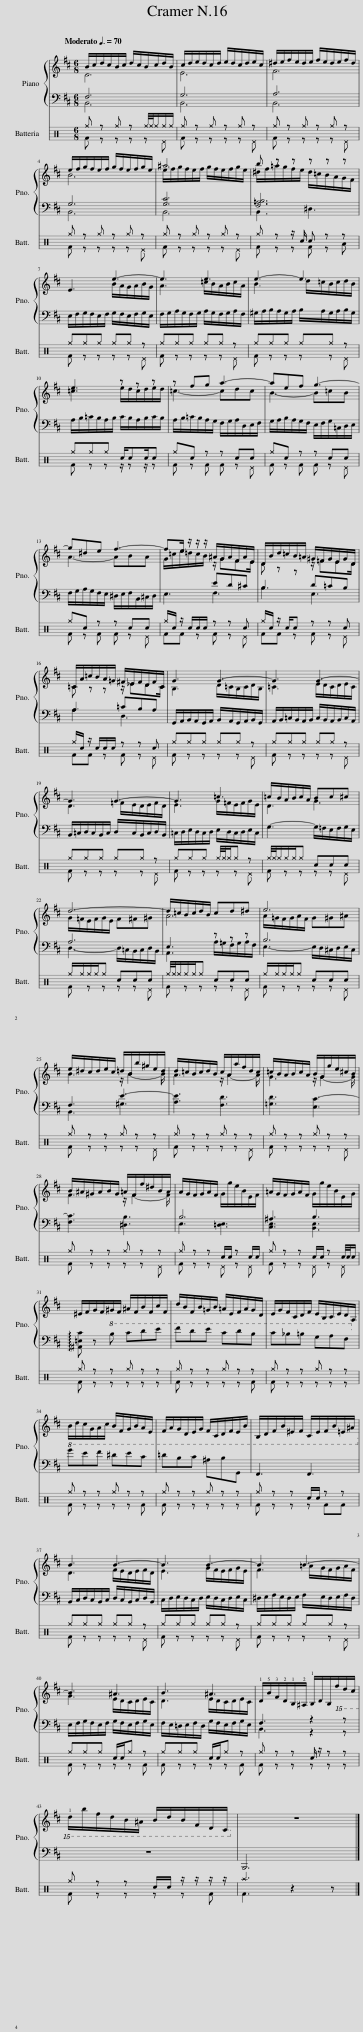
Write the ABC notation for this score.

X:1
%%score { ( 1 2 ) | ( 3 4 ) } ( 5 6 )
L:1/8
Q:3/8=70
M:6/8
I:linebreak $
K:D
V:1 treble
V:2 treble
V:3 bass
V:4 bass
V:5 perc
K:none
V:6 perc
K:none
V:1
 B/c/d/c/B/c/ d/c/B/c/d/B/ | c/d/e/d/c/d/ e/d/c/d/e/c/ | ^d/e/f/e/d/e/ f/e/d/e/f/d/ |$ e/f/g/f/e/f/ g/f/e/f/g/e/ | e/f/g/f/e/f/ g/f/e/f/g/e/ | %5
 ^d/f/=a/g/f/e/ d/=c/B/A/G/F/ |$ E3 e3- | e3 e3 | e3- e3 |$ e3 z z z | %10
 z fg a3- | aef g3- |$ g^de f3- | fe/ z/ z/ z/ z/ GFE/ | D z z z/ =FED/ |$ %15
 =C z z z/ _EDC/ | G3 G3- | G3 G3- |$ G3 G3- | G3 =c3 | %20
 =c/B/A/B/c/A/ Bc^c |$ d6- | d/=c/B/c/d/B/ cd^d | e6 |$ e/^d/c/d/e/c/ =d/B/-b/^g/e/d/ | %25
 d/=c/B/c/d/B/ c/A/-a/f/d/c/ | =c/B/A/B/c/A/ B/G/-g/e/^c/B/ |$ B/^A/^G/A/B/G/ =A/F/-f/^d/B/A/ | A/G/F/G/A/F/ G/g/e/B/E/F/ | =A/G/F/G/A/F/ G/g/e/B/E/G/ |$ %30
 ^E/F/G/F/^G/F/ ^A/F/B/F/c/F/ | d/B/F/B/=G/B/ =A/E/F/A/G/D/ | E/G/F/C/D/F/ E/B,/C/E/D/A,/ |$!8vb(! B,/D/C/G,/A,/C/ B,/F,/G,/B,/A,/E,/ | F,/A,/G,/D,/E,/G,/ F,/C,/D,/F,/E,/B,/ | %35
 B,,/D,/F,/B,/^E,/F,/ C,/E,/F,/B,/=E,/^A,/!8vb)! |$ B3 B3- | B3 B3- | B3 B3- |$ B3 ^A3 | %40
 B3 ^A3 | !1!D/!5!B/!3!F/!2!D/!1!B,/!2!^A,/ !1!B,/D/B,/!8vb(!F,/D,/C,/ |$ !1!D,/B,/F,/D,/B,,/^A,,/ B,,/D,/B,,/F,,/D,,/C,,/!8vb)! | z6 |] %44
V:2
 D6 | E6 | F6 |$ B6 | ^a6 | %5
 b z z z z z |$ x3 B/A/G/A/B/G/ | A3 =c/B/A/B/c/A/ | B3 d/=c/B/c/d/B/ |$ =c3 e/d/c/d/e/d/ | %10
 =c3- cdc | B3- B=cB |$ A3- ABA | G/=c/e/=d/c/B/ ^A/G/A/F/A/E/ | D/B/d/=c/B/=A/ ^G/=F/G/E/G/D/ |$ %15
 =C/A/=c/B/A/=G/ ^F/_E/F/D/F/C/ | B,3 D/=C/B,/C/D/B,/ | =C3 E/D/C/D/E/C/ |$ D3 =F/E/D/E/F/D/ | E3 G/=F/E/F/G/E/ | %20
 D3 G3 |$ G/=F/E/F/G/E/ F^F^G | A6 | A/=G/F/G/A/F/ G^G^A |$ B3 z/ B2 B/ | %25
 A3 z/ A2 A/ | G3 z/ G2 G/ |$ F3 z/ F2 F/ | x6 | x6 |$ %30
 x6 | x6 | x6 |$!8vb(! x6 | x6 | %35
 x6!8vb)! |$ D3 F/E/D/E/F/D/ | E3 G/F/E/F/G/E/ | F3 =A/G/F/G/A/F/ |$ G3 E/D/C/D/E/C/ | %40
 D3 E/D/C/D/E/C/ | x9/2!8vb(! x3/2 |$ x6!8vb)! | x6 |] %44
V:3
 F,6 | G,6 | A,6 |$ G,6 | [G,C]6 | %5
 [F,=A,B,]6 |$ E,/F,/G,/F,/E,/F,/ G,/F,/E,/F,/G,/E,/ | F,/G,/A,/G,/F,/G,/ A,/G,/F,/G,/A,/F,/ | ^G,/A,/B,/A,/G,/A,/ B,/A,/G,/A,/B,/G,/ |$ A,/B,/=C/B,/A,/B,/ C/B,/A,/B,/C/B,/ | %10
 A,/B,/=C/B,/A,/G,/ F,/G,/A,/D,/E,/F,/ | G,/A,/B,/A,/G,/F,/ E,/F,/G,/=C,/D,/E,/ |$ F,/G,/A,/G,/F,/E,/ ^D,/E,/F,/B,,/^C,/D,/ | E,3 ED^C | B,3 D=CB, |$ %15
 A,3 =CB,A, | G,,/A,,/B,,/A,,/G,,/A,,/ B,,/A,,/G,,/A,,/B,,/G,,/ | A,,/B,,/=C,/B,,/A,,/B,,/ C,/B,,/A,,/B,,/C,/A,,/ |$ B,,/=C,/D,/C,/B,,/C,/ D,/C,/B,,/C,/D,/B,,/ | =C,/D,/E,/D,/C,/D,/ E,/D,/C,/D,/E,/C,/ | %20
 G,3- G,/=F,/E,/F,/G,/E,/ |$ A,6 | E,3 z z z | B,6 |$ F,3 E3- | %25
 [A,E]3 [F,D]3 | [=G,D]3 [E,C-]3 |$ [F,C]3 [^D,B,]3 | B,6 | ^A,3 B,3 |$ %30
 !arpeggio![^A,,=E,C] z!8va(! B cde | fde cdB | c_B=B GAF!8va)! |$ GEF ^DEC | =DB,C ^A,B,G,, | %35
 F,,3 F,,3 |$ B,,/C,/D,/C,/B,,/C,/ D,/C,/B,,/C,/D,/B,,/ | C,/D,/E,/D,/C,/D,/ E,/D,/C,/D,/E,/C,/ | ^D,/E,/F,/E,/D,/E,/ F,/E,/D,/E,/F,/D,/ |$ E,/F,/G,/F,/E,/F,/ G,/F,/E,/F,/G,/E,/ | %40
 F,/E,/=D,/E,/F,/D,/ G,/F,/E,/F,/G,/E,/ | F,3 z2 z |$ z6 | B,,,6 |] %44
V:4
 B,,6 | B,,6 | B,,6 |$ B,,6 | B,,6 | %5
 B,,3 ^D,3 |$ x6 | x6 | x6 |$ x6 | %10
 x6 | x6 |$ x6 | x3 F,3 | B,3 E,3 |$ %15
 A,3 D,3 | x6 | x6 |$ x6 | x6 | %20
 x6 |$ D,3- D,/=C,/B,,/C,/D,/B,,/ | A,,3 A,/=G,/F,/G,/A,/F,/ | E,3- E,/D,/^C,/D,/E,/C,/ |$ B,,3 ^G,3 | %25
 x6 | x6 |$ x6 | E,3 [=D,E,]3 | [C,E,]3 [B,,E,]3 |$ %30
 x2!8va(! x4 | x6 | x6!8va)! |$ x6 | x6 | %35
 x6 |$ x6 | x6 | x6 |$ x6 | %40
 x6 | B,,3 z2 z |$ x6 | x6 |] %44
V:5
[K:C] ^g z ^g z ^g/4^g/4^g/^g/^g/ | ^g z ^g z ^g z | ^g z ^g z ^g z |$ ^g z ^g z ^g z | ^g z ^g z ^g z | %5
 ^g z z/ c/ c z z |$ ^g^g^g ^g^g z | ^g^g^g ^g^g z | ^g^g^g ^g^g z |$ ^g^g^g c/cc/c | %10
 ^gc z z cc | ^gc z z cc |$ ^gc z z cc | ^g/c/ z/ c/c/c/ z z c | ^g/c/ z/ c/c z z c |$ %15
 ^g/c/ z/ c/c/c/ z z c | ^g^g^g ^g^g z | ^g^g^g ^g^g z |$ ^g^g^g ^g^g z | ^g^g^g ^g/4^g/4^g/^g z | %20
 ^g/4^g/4^g/^g/^g/^g ccc |$ ^g/^g/^g/^g/^g ccc | ^g/4^g/4^g/^g/^g/^g ccc | ^g/^g/^g/^g/^g ccc |$ ^g z z ^g z z | %25
 ^g z z ^g z z | ^g z z ^g z z |$ ^g z z ^g z z | ^g z z c/c/ z c/c/ | ^g z z c/c/ z c/4c/4c/ |$ %30
 ^g z z ^g z z | ^g z z ^g z z | ^g z z ^g z z |$ ^g z z ^g z z | ^g z z ^g z z | %35
 ^g z z c/c/ z z |$ ^g^g^g ^g^g z | ^g^g^g ^g^g z | ^g^g^g ^g^g z |$ ^g^g^g c/c/^g z | %40
 ^g^g^g c/c/^g z | ^g z z c/ z/ z z |$ ^g z z c/c/ z/ z/ z/ z/ | ^a3 z2 z |] %44
V:6
[K:C] F z z z z ^D | F z z z z ^D | F z z z z ^D |$ F z z z z ^D | F z z z z ^D | %5
 F z z F z A |$ F z z z z ^D | F z z z z ^D | F z z z z ^D |$ F z z z/ z z/ z | %10
 F z F F z ^D | F z F F z ^D |$ F z F F z ^D | FF z F z ^D | FF z F z ^D |$ %15
 FF z F z ^D | F z z z z ^D | F z z z z ^D |$ F z z z z ^D | F z z z z ^D | %20
 F z z z z ^D |$ F z z z z ^D | F z z z z ^D | F z z z z ^D |$ F z z z z ^D | %25
 F z z z z ^D | F z z z z ^D |$ F z z z z ^D | F z z ^D z ^D | F z z ^D z ^D |$ %30
 F z z z z z | F z z z z F | F z z z z z |$ F z z z z F | F z z z z z | %35
 F z z z FF |$ F z z z z ^D | F z z z z ^D | F z z z z ^D |$ F z z z z F | %40
 F z z z z F | F z z z z z |$ F z z z z F | F3 x3 |] %44
